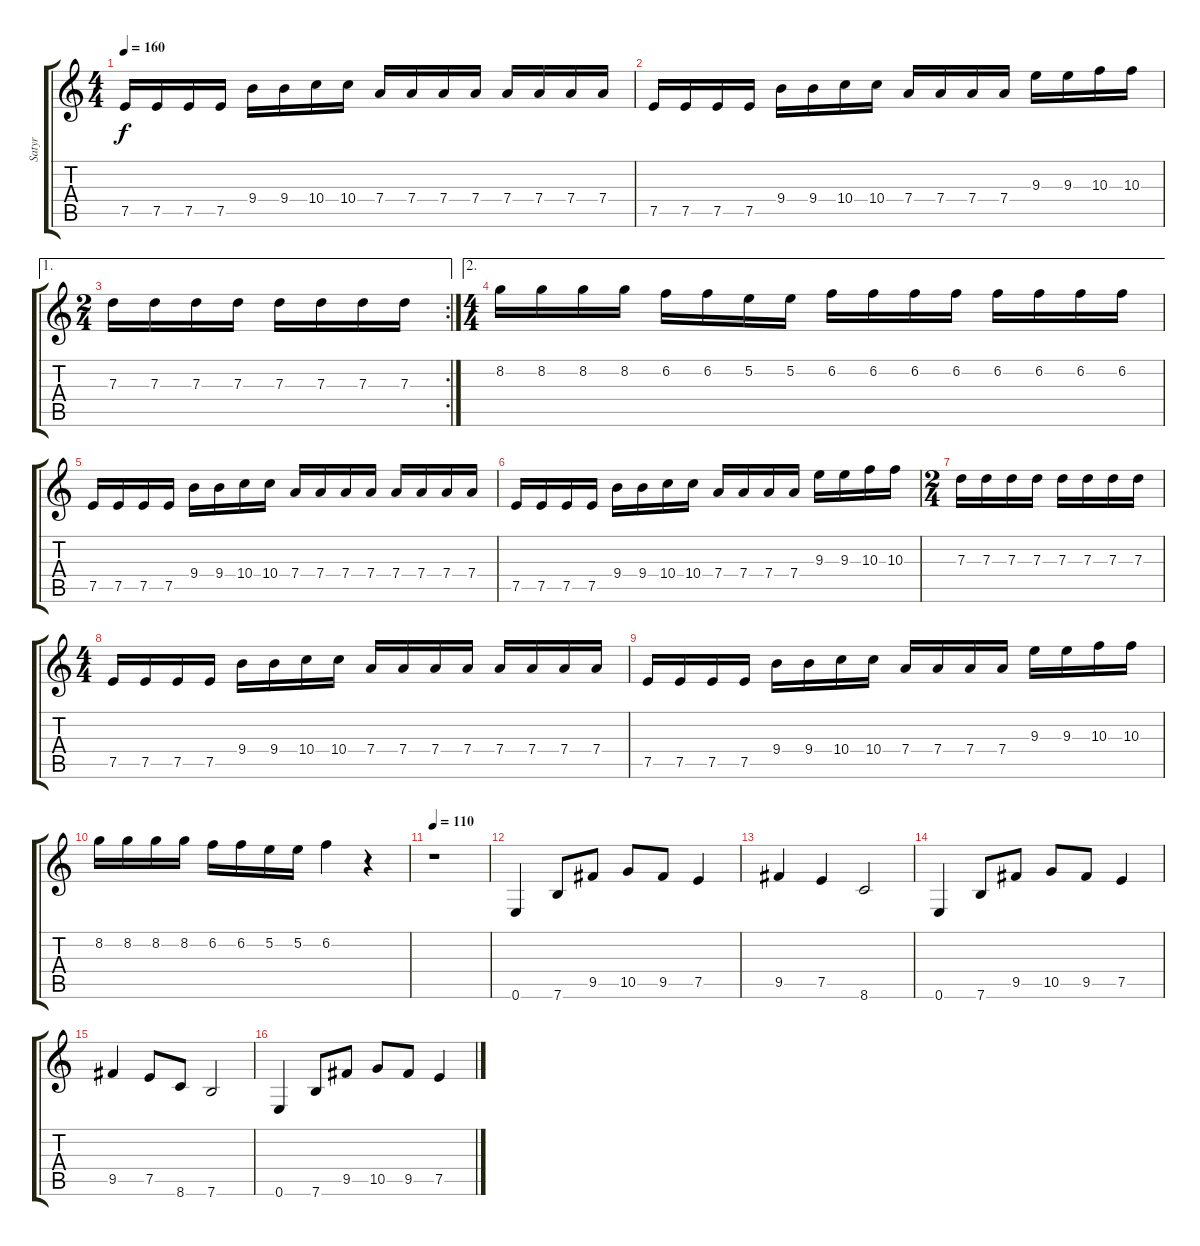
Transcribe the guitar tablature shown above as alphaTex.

\track ("Satyr" "Satyr") {instrument overdrivenguitar}
\staff {score tabs}
\tuning (E4 B3 G3 D3 A2 E2) {hide}
\ts (4 4)
\tempo 160
\clef g2
\ks c
7.5.16{dy f instrument overdrivenguitar} 7.5.16 7.5.16 7.5.16 9.4.16 9.4.16 10.4.16 10.4.16 7.4.16 7.4.16 7.4.16 7.4.16 7.4.16 7.4.16 7.4.16 7.4.16 |
7.5.16 7.5.16 7.5.16 7.5.16 9.4.16 9.4.16 10.4.16 10.4.16 7.4.16 7.4.16 7.4.16 7.4.16 9.3.16 9.3.16 10.3.16 10.3.16 |
\ae 1
\rc 2
\ts (2 4)
7.3.16 7.3.16 7.3.16 7.3.16 7.3.16 7.3.16 7.3.16 7.3.16 |
\ae 2
\ts (4 4)
8.2.16 8.2.16 8.2.16 8.2.16 6.2.16 6.2.16 5.2.16 5.2.16 6.2.16 6.2.16 6.2.16 6.2.16 6.2.16 6.2.16 6.2.16 6.2.16 |
7.5.16 7.5.16 7.5.16 7.5.16 9.4.16 9.4.16 10.4.16 10.4.16 7.4.16 7.4.16 7.4.16 7.4.16 7.4.16 7.4.16 7.4.16 7.4.16 |
7.5.16 7.5.16 7.5.16 7.5.16 9.4.16 9.4.16 10.4.16 10.4.16 7.4.16 7.4.16 7.4.16 7.4.16 9.3.16 9.3.16 10.3.16 10.3.16 |
\ts (2 4)
7.3.16 7.3.16 7.3.16 7.3.16 7.3.16 7.3.16 7.3.16 7.3.16 |
\ts (4 4)
7.5.16 7.5.16 7.5.16 7.5.16 9.4.16 9.4.16 10.4.16 10.4.16 7.4.16 7.4.16 7.4.16 7.4.16 7.4.16 7.4.16 7.4.16 7.4.16 |
7.5.16 7.5.16 7.5.16 7.5.16 9.4.16 9.4.16 10.4.16 10.4.16 7.4.16 7.4.16 7.4.16 7.4.16 9.3.16 9.3.16 10.3.16 10.3.16 |
8.2.16 8.2.16 8.2.16 8.2.16 6.2.16 6.2.16 5.2.16 5.2.16 6.2.4 r.4 |
\tempo 110
r.1 |
0.6.4 7.6.8 9.5.8 10.5.8 9.5.8 7.5.4 |
9.5.4 7.5.4 8.6.2 |
0.6.4 7.6.8 9.5.8 10.5.8 9.5.8 7.5.4 |
9.5.4 7.5.8 8.6.8 7.6.2 |
0.6.4 7.6.8 9.5.8 10.5.8 9.5.8 7.5.4
